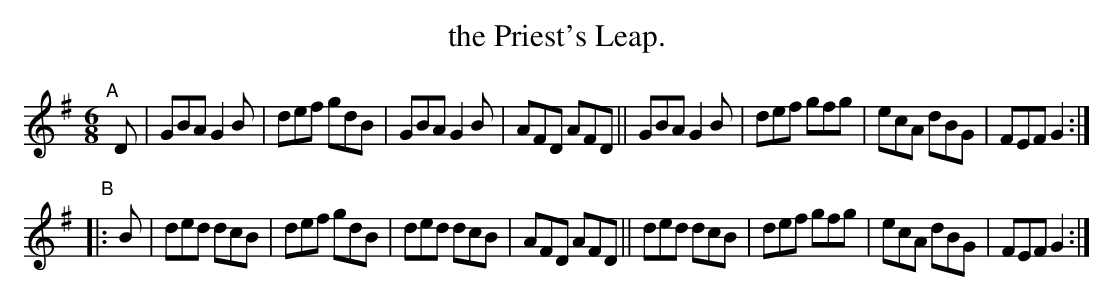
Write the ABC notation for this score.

X:1
T: the Priest's Leap.
M: 6/8
K: G
"^A"[|] D |\
GBA G2B | def gdB | GBA G2B | AFD AFD ||\
GBA G2B | def gfg | ecA dBG | FEF G2  :|
"^B"|: B |\
ded dcB | def gdB | ded dcB | AFD AFD ||\
ded dcB | def gfg | ecA dBG | FEF G2  :|
